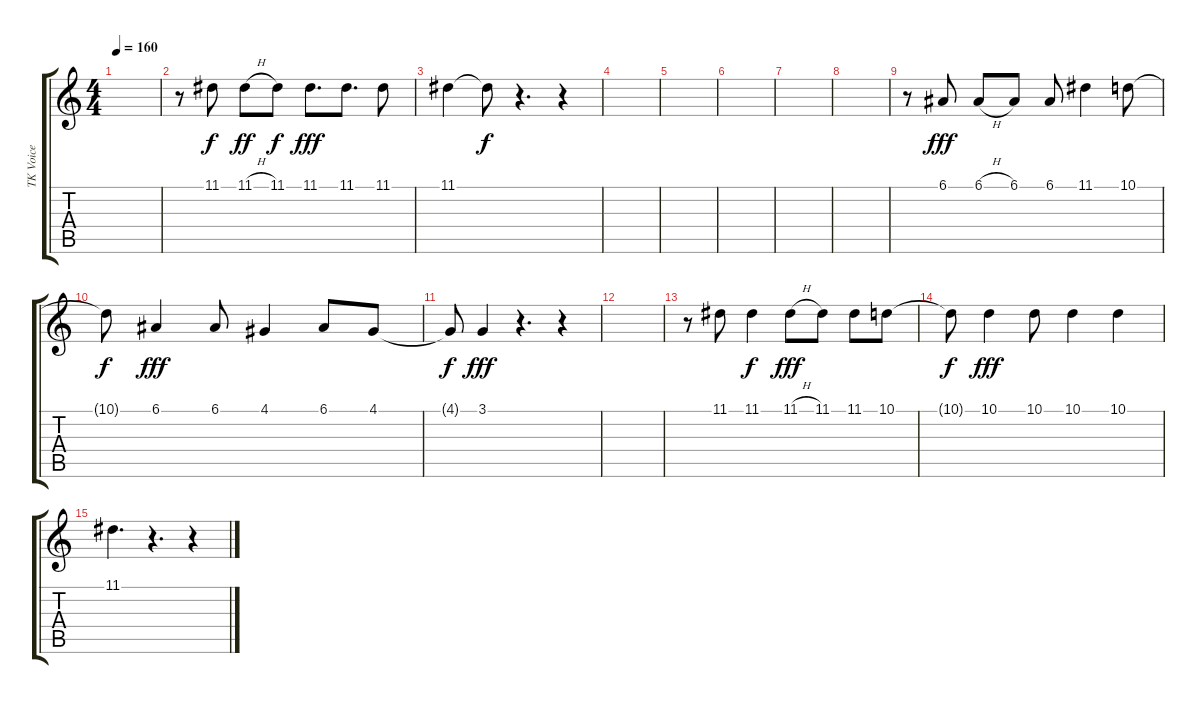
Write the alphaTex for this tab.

\track ("TK Voice" "TK Voice") {instrument synthvoice}
\staff {score tabs}
\tuning (E4 B3 G3 D3 A2 E2) {hide}
\ts (4 4)
\tempo 160
\clef g2
\ks c
|
r.8 11.1.8 11.1{h}.8{dy ff} 11.1.8{dy f} 11.1.8{d dy fff} 11.1.8{d} 11.1.8 |
11.1.4 11.1{t}.8{dy f} r.4{d} r.4 |
|
|
|
|
|
r.8 6.1.8{dy fff} 6.1{h}.8 6.1.8 6.1.8 11.1.4 10.1.8 |
10.1{t}.8{dy f} 6.1.4{dy fff} 6.1.8 4.1.4 6.1.8 4.1.8 |
4.1{t}.8{dy f} 3.1.4{dy fff} r.4{d} r.4 |
|
r.8 11.1.8 11.1.4{dy f} 11.1{h}.8{dy fff} 11.1.8 11.1.8 10.1.8 |
10.1{t}.8{dy f} 10.1.4{dy fff} 10.1.8 10.1.4 10.1.4 |
11.1.4{d} r.4{d} r.4
